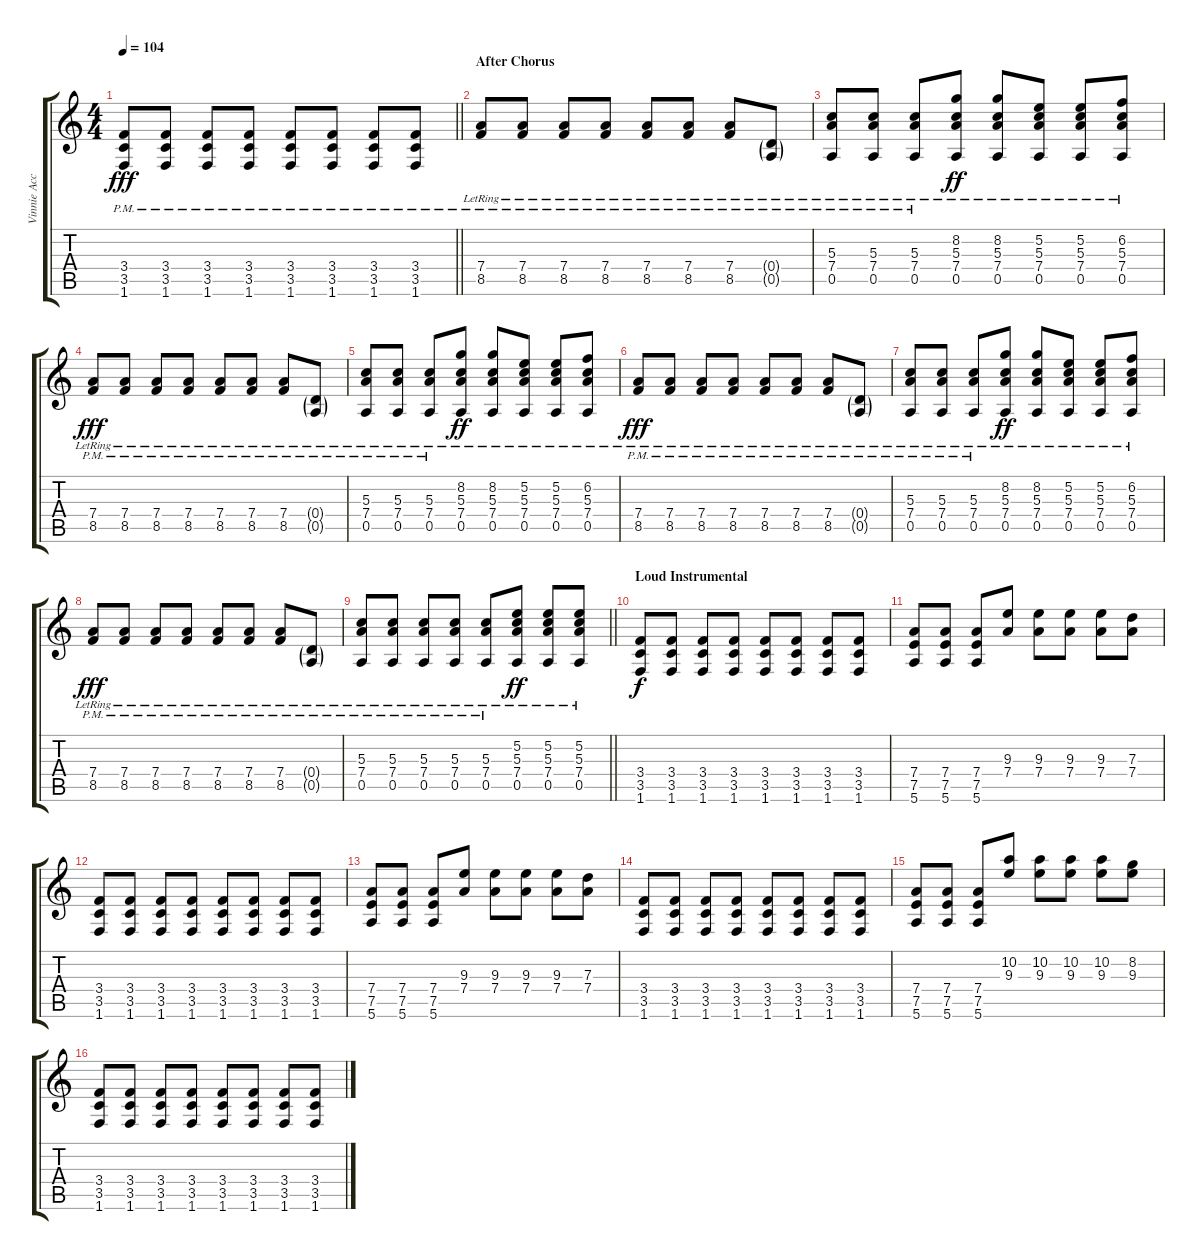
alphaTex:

\track ("Vinnie Accardi - Guitar" "Vinnie Acc") {instrument electricguitarjazz}
\staff {score tabs}
\tuning (E4 B3 G3 D3 A2 E2) {hide}
\ts (4 4)
\tempo 104
\clef g2
\barLineRight lightlight
\ks c
(3.4{pm} 3.5{pm} 1.6{pm}).8{dy fff} (3.4{pm} 3.5{pm} 1.6{pm}).8 (3.4{pm} 3.5{pm} 1.6{pm}).8 (3.4{pm} 3.5{pm} 1.6{pm}).8 (3.4{pm} 3.5{pm} 1.6{pm}).8 (3.4{pm} 3.5{pm} 1.6{pm}).8 (3.4{pm} 3.5{pm} 1.6{pm}).8 (3.4{pm} 3.5{pm} 1.6{pm}).8 |
\section ("" "After Chorus")
(7.4{pm lr} 8.5{pm lr}).8 (7.4{pm lr} 8.5{pm lr}).8 (7.4{pm lr} 8.5{pm lr}).8 (7.4{pm lr} 8.5{pm lr}).8 (7.4{pm lr} 8.5{pm lr}).8 (7.4{pm lr} 8.5{pm lr}).8 (7.4{pm lr} 8.5{pm lr}).8 (0.4{g pm lr} 0.5{g pm lr}).8 |
(5.3{pm lr} 7.4{pm lr} 0.5{pm lr}).8 (5.3{pm lr} 7.4{pm lr} 0.5{pm lr}).8 (5.3{pm lr} 7.4{pm lr} 0.5{pm lr}).8 (8.2{lr} 5.3{lr} 7.4{lr} 0.5{lr}).8{dy ff} (8.2{lr} 5.3{lr} 7.4{lr} 0.5{lr}).8 (5.2{lr} 5.3{lr} 7.4{lr} 0.5{lr}).8 (5.2{lr} 5.3{lr} 7.4{lr} 0.5{lr}).8 (6.2{lr} 5.3{lr} 7.4{lr} 0.5{lr}).8 |
(7.4{pm lr} 8.5{pm lr}).8{dy fff} (7.4{pm lr} 8.5{pm lr}).8 (7.4{pm lr} 8.5{pm lr}).8 (7.4{pm lr} 8.5{pm lr}).8 (7.4{pm lr} 8.5{pm lr}).8 (7.4{pm lr} 8.5{pm lr}).8 (7.4{pm lr} 8.5{pm lr}).8 (0.4{g pm lr} 0.5{g pm lr}).8 |
(5.3{pm lr} 7.4{pm lr} 0.5{pm lr}).8 (5.3{pm lr} 7.4{pm lr} 0.5{pm lr}).8 (5.3{pm lr} 7.4{pm lr} 0.5{pm lr}).8 (8.2{lr} 5.3{lr} 7.4{lr} 0.5{lr}).8{dy ff} (8.2{lr} 5.3{lr} 7.4{lr} 0.5{lr}).8 (5.2{lr} 5.3{lr} 7.4{lr} 0.5{lr}).8 (5.2{lr} 5.3{lr} 7.4{lr} 0.5{lr}).8 (6.2{lr} 5.3{lr} 7.4{lr} 0.5{lr}).8 |
(7.4{pm lr} 8.5{pm lr}).8{dy fff} (7.4{pm lr} 8.5{pm lr}).8 (7.4{pm lr} 8.5{pm lr}).8 (7.4{pm lr} 8.5{pm lr}).8 (7.4{pm lr} 8.5{pm lr}).8 (7.4{pm lr} 8.5{pm lr}).8 (7.4{pm lr} 8.5{pm lr}).8 (0.4{g pm lr} 0.5{g pm lr}).8 |
(5.3{pm lr} 7.4{pm lr} 0.5{pm lr}).8 (5.3{pm lr} 7.4{pm lr} 0.5{pm lr}).8 (5.3{pm lr} 7.4{pm lr} 0.5{pm lr}).8 (8.2{lr} 5.3{lr} 7.4{lr} 0.5{lr}).8{dy ff} (8.2{lr} 5.3{lr} 7.4{lr} 0.5{lr}).8 (5.2{lr} 5.3{lr} 7.4{lr} 0.5{lr}).8 (5.2{lr} 5.3{lr} 7.4{lr} 0.5{lr}).8 (6.2{lr} 5.3{lr} 7.4{lr} 0.5{lr}).8 |
(7.4{pm lr} 8.5{pm lr}).8{dy fff} (7.4{pm lr} 8.5{pm lr}).8 (7.4{pm lr} 8.5{pm lr}).8 (7.4{pm lr} 8.5{pm lr}).8 (7.4{pm lr} 8.5{pm lr}).8 (7.4{pm lr} 8.5{pm lr}).8 (7.4{pm lr} 8.5{pm lr}).8 (0.4{g pm lr} 0.5{g pm lr}).8 |
\barLineRight lightlight
(5.3{pm lr} 7.4{pm lr} 0.5{pm lr}).8 (5.3{pm lr} 7.4{pm lr} 0.5{pm lr}).8 (5.3{pm lr} 7.4{pm lr} 0.5{pm lr}).8 (5.3{pm lr} 7.4{pm lr} 0.5{pm lr}).8 (5.3{pm lr} 7.4{pm lr} 0.5{pm lr}).8 (5.2{lr} 5.3{lr} 7.4{lr} 0.5{lr}).8{dy ff} (5.2{lr} 5.3{lr} 7.4{lr} 0.5{lr}).8 (5.2{lr} 5.3{lr} 7.4{lr} 0.5{lr}).8 |
\section ("" "Loud Instrumental")
(3.4 3.5 1.6).8{dy f instrument overdrivenguitar} (3.4 3.5 1.6).8 (3.4 3.5 1.6).8 (3.4 3.5 1.6).8 (3.4 3.5 1.6).8 (3.4 3.5 1.6).8 (3.4 3.5 1.6).8 (3.4 3.5 1.6).8 |
(7.4 7.5 5.6).8 (7.4 7.5 5.6).8 (7.4 7.5 5.6).8 (9.3 7.4).8 (9.3 7.4).8 (9.3 7.4).8 (9.3 7.4).8 (7.3 7.4).8 |
(3.4 3.5 1.6).8 (3.4 3.5 1.6).8 (3.4 3.5 1.6).8 (3.4 3.5 1.6).8 (3.4 3.5 1.6).8 (3.4 3.5 1.6).8 (3.4 3.5 1.6).8 (3.4 3.5 1.6).8 |
(7.4 7.5 5.6).8 (7.4 7.5 5.6).8 (7.4 7.5 5.6).8 (9.3 7.4).8 (9.3 7.4).8 (9.3 7.4).8 (9.3 7.4).8 (7.3 7.4).8 |
(3.4 3.5 1.6).8 (3.4 3.5 1.6).8 (3.4 3.5 1.6).8 (3.4 3.5 1.6).8 (3.4 3.5 1.6).8 (3.4 3.5 1.6).8 (3.4 3.5 1.6).8 (3.4 3.5 1.6).8 |
(7.4 7.5 5.6).8 (7.4 7.5 5.6).8 (7.4 7.5 5.6).8 (10.2 9.3).8 (10.2 9.3).8 (10.2 9.3).8 (10.2 9.3).8 (8.2 9.3).8 |
(3.4 3.5 1.6).8 (3.4 3.5 1.6).8 (3.4 3.5 1.6).8 (3.4 3.5 1.6).8 (3.4 3.5 1.6).8 (3.4 3.5 1.6).8 (3.4 3.5 1.6).8 (3.4 3.5 1.6).8
